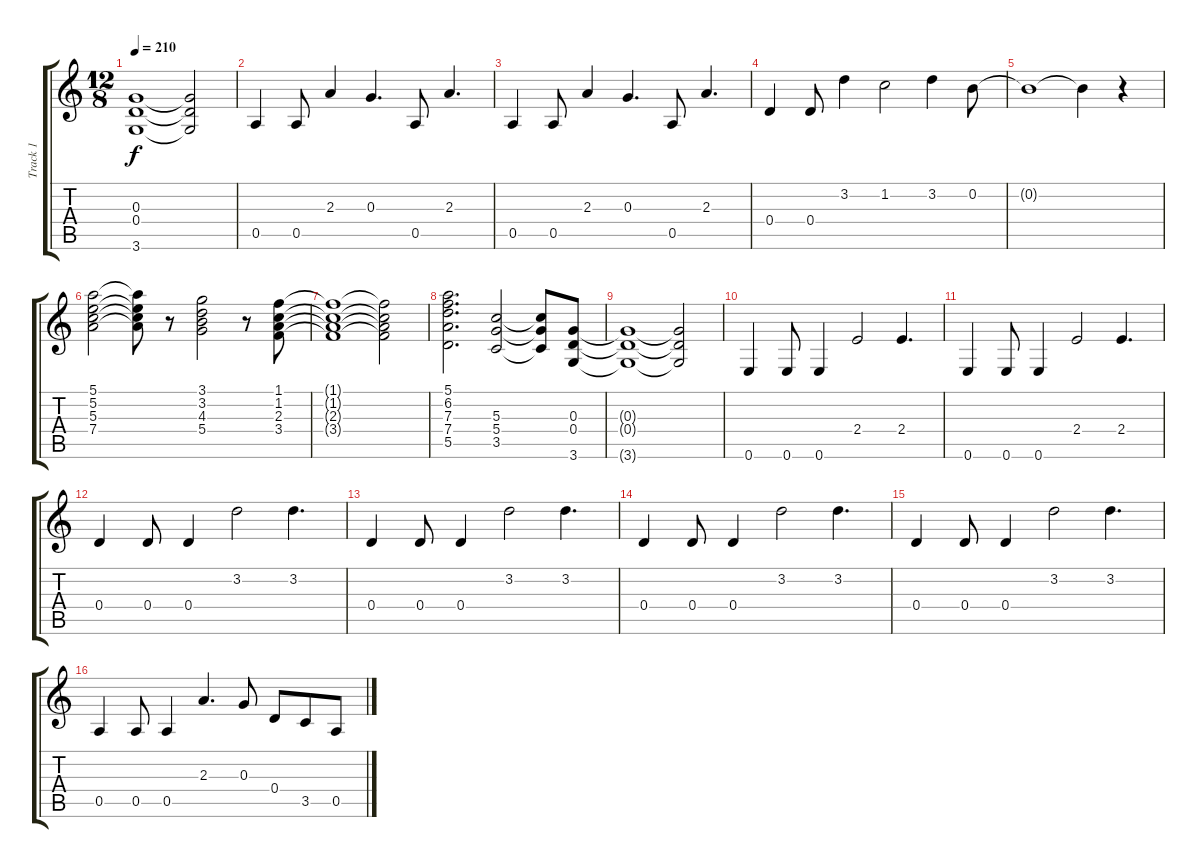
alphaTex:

\track ("Track 1" "Track 1") {instrument distortionguitar}
\staff {score tabs}
\tuning (E4 B3 G3 D3 A2 E2) {hide}
\ts (12 8)
\tempo 210
\clef g2
\ks c
(0.3{t} 0.4{t} 3.6{t}).1{dy f} (0.3{t} 0.4{t} 3.6{t}).2 |
0.5.4 0.5.8 2.3.4 0.3.4{d} 0.5.8 2.3.4{d} |
0.5.4 0.5.8 2.3.4 0.3.4{d} 0.5.8 2.3.4{d} |
0.4.4 0.4.8 3.2.4 1.2.2 3.2.4 0.2.8 |
0.2{t}.1 0.2{t}.4 r.4 |
(5.1 5.2 5.3 7.4).2 (5.1{t} 5.2{t} 5.3{t} 7.4{t}).8 r.8 (3.1 3.2 4.3 5.4).2 r.8 (1.1 1.2 2.3 3.4).8 |
(1.1{t} 1.2{t} 2.3{t} 3.4{t}).1 (1.1{t} 1.2{t} 2.3{t} 3.4{t}).2 |
(5.1 6.2 7.3 7.4 5.5).2{d} (5.3 5.4 3.5).2 (5.3{t} 5.4{t} 3.5{t}).8 (0.3 0.4 3.6).8 |
(0.3{t} 0.4{t} 3.6{t}).1 (0.3{t} 0.4{t} 3.6{t}).2 |
0.6.4 0.6.8 0.6.4 2.4.2 2.4.4{d} |
0.6.4 0.6.8 0.6.4 2.4.2 2.4.4{d} |
0.4.4 0.4.8 0.4.4 3.2.2 3.2.4{d} |
0.4.4 0.4.8 0.4.4 3.2.2 3.2.4{d} |
0.4.4 0.4.8 0.4.4 3.2.2 3.2.4{d} |
0.4.4 0.4.8 0.4.4 3.2.2 3.2.4{d} |
0.5.4 0.5.8 0.5.4 2.3.4{d} 0.3.8 0.4.8 3.5.8 0.5.8
